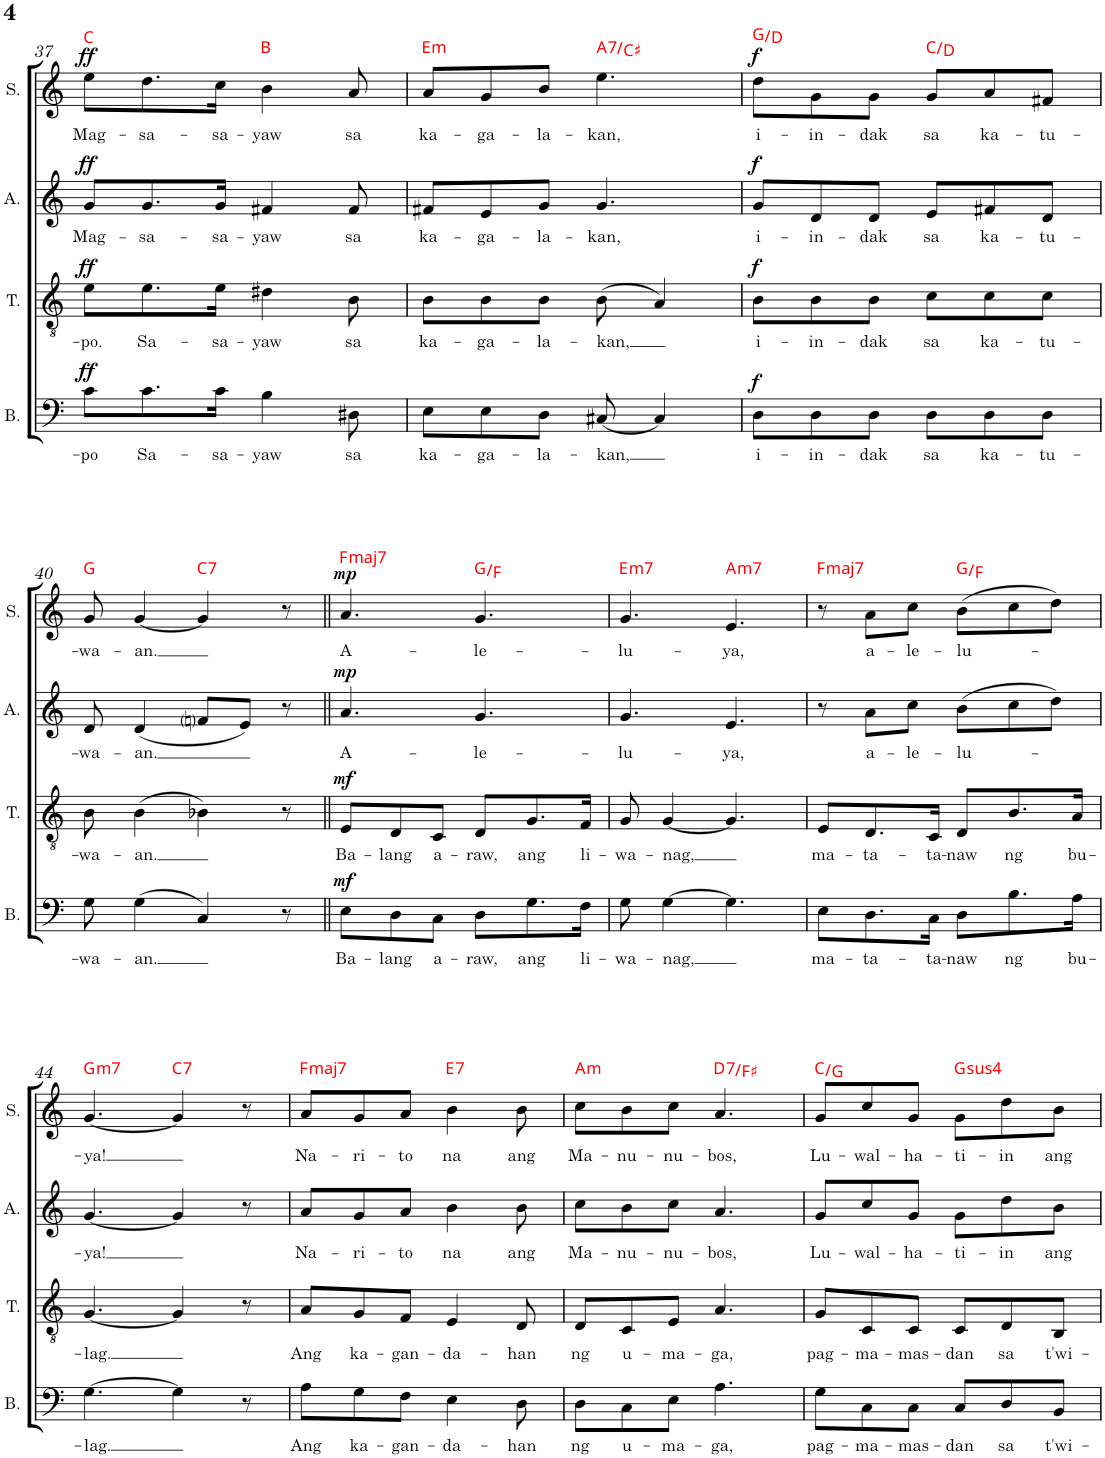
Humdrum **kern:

**kern	**text	**dynam	**kern	**text	**dynam	**kern	**text	**dynam	**kern	**text	**dynam	**harte
*part4	*part4	*part4	*part3	*part3	*part3	*part2	*part2	*part2	*part1	*part1	*part1	*part1
*staff4	*staff4	*staff4	*staff3	*staff3	*staff3	*staff2	*staff2	*staff2	*staff1	*staff1	*staff1	*
*I"Bass	*	*	*I"Tenor	*	*	*I"Alto	*	*	*I"Soprano	*	*	*
*I'B.	*	*	*I'T.	*	*	*I'A.	*	*	*I'S.	*	*	*
!!LO:PB:g=z
*clefF4	*	*	*clefGv2	*	*	*clefG2	*	*	*clefG2	*	*	*
*k[]	*	*	*k[]	*	*	*k[]	*	*	*k[]	*	*	*
*M6/8	*	*	*M6/8	*	*	*M6/8	*	*	*M6/8	*	*	*
=37	=37	=37	=37	=37	=37	=37	=37	=37	=37	=37	=37	=37
!	!LO:LY:b	!LO:DY:a	!	!LO:LY:b	!LO:DY:a	!	!LO:LY:b	!LO:DY:a	!	!LO:LY:b	!LO:DY:a	!
8c\L	-po	ff	8e\L	-po.	ff	8g/L	Mag-	ff	8ee\L	Mag-	ff	C:maj
!	!LO:LY:b	!	!	!LO:LY:b	!	!	!LO:LY:b	!	!	!LO:LY:b	!	!
8.c\	Sa-	.	8.e\	Sa-	.	8.g/	-sa-	.	8.dd\	-sa-	.	.
!	!LO:LY:b	!	!	!LO:LY:b	!	!	!LO:LY:b	!	!	!LO:LY:b	!	!
16c\Jk	-sa-	.	16e\Jk	-sa-	.	16g/Jk	-sa-	.	16cc\Jk	-sa-	.	.
!	!LO:LY:b	!	!	!LO:LY:b	!	!	!LO:LY:b	!	!	!LO:LY:b	!	!
4B\	-yaw	.	4d#X\	-yaw	.	4f#X/	-yaw	.	4b\	-yaw	.	B:maj
!	!LO:LY:b	!	!	!LO:LY:b	!	!	!LO:LY:b	!	!	!LO:LY:b	!	!
8D#X\	sa	.	8B\	sa	.	8f#/	sa	.	8a/	sa	.	.
=38	=38	=38	=38	=38	=38	=38	=38	=38	=38	=38	=38	=38
!	!LO:LY:b	!	!	!LO:LY:b	!	!	!LO:LY:b	!	!	!LO:LY:b	!	!LO:H:kt=m
8E\L	ka-	.	8B\L	ka-	.	8f#X/L	ka-	.	8a/L	ka-	.	E:min
!	!LO:LY:b	!	!	!LO:LY:b	!	!	!LO:LY:b	!	!	!LO:LY:b	!	!
8E\	-ga-	.	8B\	-ga-	.	8e/	-ga-	.	8g/	-ga-	.	.
!	!LO:LY:b	!	!	!LO:LY:b	!	!	!LO:LY:b	!	!	!LO:LY:b	!	!
8D\J	-la-	.	8B\J	-la-	.	8g/J	-la-	.	8b/J	-la-	.	.
!	!LO:LY:b	!	!	!LO:LY:b	!	!	!LO:LY:b	!	!	!LO:LY:b	!	!LO:H:kt=7
[8C#X/	-kan,	.	(8B\	-kan,	.	4.g/	-kan,	.	4.ee\	-kan,	.	A:7/3
4C#/]	.	.	4A/)	.	.	.	.	.	.	.	.	.
=39	=39	=39	=39	=39	=39	=39	=39	=39	=39	=39	=39	=39
!	!LO:LY:b	!LO:DY:a	!	!LO:LY:b	!LO:DY:a	!	!LO:LY:b	!LO:DY:a	!	!LO:LY:b	!LO:DY:a	!
8D\L	i-	f	8B\L	i-	f	8g/L	i-	f	8dd\L	i-	f	G:maj/5
!	!LO:LY:b	!	!	!LO:LY:b	!	!	!LO:LY:b	!	!	!LO:LY:b	!	!
8D\	-in-	.	8B\	-in-	.	8d/	-in-	.	8g\	-in-	.	.
!	!LO:LY:b	!	!	!LO:LY:b	!	!	!LO:LY:b	!	!	!LO:LY:b	!	!
8D\J	-dak	.	8B\J	-dak	.	8d/J	-dak	.	8g\J	-dak	.	.
!	!LO:LY:b	!	!	!LO:LY:b	!	!	!LO:LY:b	!	!	!LO:LY:b	!	!
8D\L	sa	.	8c\L	sa	.	8e/L	sa	.	8g/L	sa	.	C:maj/2
!	!LO:LY:b	!	!	!LO:LY:b	!	!	!LO:LY:b	!	!	!LO:LY:b	!	!
8D\	ka-	.	8c\	ka-	.	8f#X/	ka-	.	8a/	ka-	.	.
!	!LO:LY:b	!	!	!LO:LY:b	!	!	!LO:LY:b	!	!	!LO:LY:b	!	!
8D\J	-tu-	.	8c\J	-tu-	.	8d/J	-tu-	.	8f#X/J	-tu-	.	.
!!LO:LB:g=z
=40	=40	=40	=40	=40	=40	=40	=40	=40	=40	=40	=40	=40
!	!LO:LY:b	!	!	!LO:LY:b	!	!	!LO:LY:b	!	!	!LO:LY:b	!	!
8G\	-wa-	.	8B\	-wa-	.	8d/	-wa-	.	8g/	-wa-	.	G:maj
!	!LO:LY:b	!	!	!LO:LY:b	!	!	!LO:LY:b	!	!	!LO:LY:b	!	!
(4G\	-an.	.	(4B\	-an.	.	(4d/	-an.	.	[4g/	-an.	.	.
!	!	!	!	!	!	!	!	!	!	!	!	!LO:H:kt=7
4C/)	.	.	4B-X\)	.	.	8fni/L	.	.	4g/]	.	.	C:7
.	.	.	.	.	.	8e/J)	.	.	.	.	.	.
8r	.	.	8r	.	.	8r	.	.	8r	.	.	.
=41||	=41||	=41||	=41||	=41||	=41||	=41||	=41||	=41||	=41||	=41||	=41||	=41||
!	!LO:LY:b	!LO:DY:a	!	!LO:LY:b	!LO:DY:a	!	!LO:LY:b	!LO:DY:a	!	!LO:LY:b	!LO:DY:a	!LO:H:kt=maj7
8E\L	Ba-	mf	8E/L	Ba-	mf	4.a/	A-	mp	4.a/	A-	mp	F:maj7
!	!LO:LY:b	!	!	!LO:LY:b	!	!	!	!	!	!	!	!
8D\	-lang	.	8D/	-lang	.	.	.	.	.	.	.	.
!	!LO:LY:b	!	!	!LO:LY:b	!	!	!	!	!	!	!	!
8C\J	a-	.	8C/J	a-	.	.	.	.	.	.	.	.
!	!LO:LY:b	!	!	!LO:LY:b	!	!	!LO:LY:b	!	!	!LO:LY:b	!	!
8D\L	-raw,	.	8D/L	-raw,	.	4.g/	-le-	.	4.g/	-le-	.	G:maj/b7
!	!LO:LY:b	!	!	!LO:LY:b	!	!	!	!	!	!	!	!
8.G\	ang	.	8.G/	ang	.	.	.	.	.	.	.	.
!	!LO:LY:b	!	!	!LO:LY:b	!	!	!	!	!	!	!	!
16F\Jk	li-	.	16F/Jk	li-	.	.	.	.	.	.	.	.
=42	=42	=42	=42	=42	=42	=42	=42	=42	=42	=42	=42	=42
!	!LO:LY:b	!	!	!LO:LY:b	!	!	!LO:LY:b	!	!	!LO:LY:b	!	!LO:H:kt=m7
8G\	-wa-	.	8G/	-wa-	.	4.g/	-lu-	.	4.g/	-lu-	.	E:min7
!	!LO:LY:b	!	!	!LO:LY:b	!	!	!	!	!	!	!	!
[4G\	-nag,	.	[4G/	-nag,	.	.	.	.	.	.	.	.
!	!	!	!	!	!	!	!LO:LY:b	!	!	!LO:LY:b	!	!LO:H:kt=m7
4.G\]	.	.	4.G/]	.	.	4.e/	-ya,	.	4.e/	-ya,	.	A:min7
=43	=43	=43	=43	=43	=43	=43	=43	=43	=43	=43	=43	=43
!	!LO:LY:b	!	!	!LO:LY:b	!	!	!	!	!	!	!	!LO:H:kt=maj7
8E\L	ma-	.	8E/L	ma-	.	8r	.	.	8r	.	.	F:maj7
!	!LO:LY:b	!	!	!LO:LY:b	!	!	!LO:LY:b	!	!	!LO:LY:b	!	!
8.D\	-ta-	.	8.D/	-ta-	.	8a\L	a-	.	8a\L	a-	.	.
!	!	!	!	!	!	!	!LO:LY:b	!	!	!LO:LY:b	!	!
.	.	.	.	.	.	8cc\J	-le-	.	8cc\J	-le-	.	.
!	!LO:LY:b	!	!	!LO:LY:b	!	!	!	!	!	!	!	!
16C\Jk	-ta-	.	16C/Jk	-ta-	.	.	.	.	.	.	.	.
!	!LO:LY:b	!	!	!LO:LY:b	!	!	!LO:LY:b	!	!	!LO:LY:b	!	!
8D\L	-naw	.	8D/L	-naw	.	(8b\L	-lu-	.	(8b\L	-lu-	.	G:maj/b7
!	!LO:LY:b	!	!	!LO:LY:b	!	!	!	!	!	!	!	!
8.B\	ng	.	8.B/	ng	.	8cc\	.	.	8cc\	.	.	.
.	.	.	.	.	.	8dd\J)	.	.	8dd\J)	.	.	.
!	!LO:LY:b	!	!	!LO:LY:b	!	!	!	!	!	!	!	!
16A\Jk	bu-	.	16A/Jk	bu-	.	.	.	.	.	.	.	.
!!LO:LB:g=z
=44	=44	=44	=44	=44	=44	=44	=44	=44	=44	=44	=44	=44
!	!LO:LY:b	!	!	!LO:LY:b	!	!	!LO:LY:b	!	!	!LO:LY:b	!	!LO:H:kt=m7
[4.G\	-lag.	.	[4.G/	-lag.	.	[4.g/	-ya!	.	[4.g/	-ya!	.	G:min7
!	!	!	!	!	!	!	!	!	!	!	!	!LO:H:kt=7
4G\]	.	.	4G/]	.	.	4g/]	.	.	4g/]	.	.	C:7
8r	.	.	8r	.	.	8r	.	.	8r	.	.	.
=45	=45	=45	=45	=45	=45	=45	=45	=45	=45	=45	=45	=45
!	!LO:LY:b	!	!	!LO:LY:b	!	!	!LO:LY:b	!	!	!LO:LY:b	!	!LO:H:kt=maj7
8A\L	Ang	.	8A/L	Ang	.	8a/L	Na-	.	8a/L	Na-	.	F:maj7
!	!LO:LY:b	!	!	!LO:LY:b	!	!	!LO:LY:b	!	!	!LO:LY:b	!	!
8G\	ka-	.	8G/	ka-	.	8g/	-ri-	.	8g/	-ri-	.	.
!	!LO:LY:b	!	!	!LO:LY:b	!	!	!LO:LY:b	!	!	!LO:LY:b	!	!
8F\J	-gan-	.	8F/J	-gan-	.	8a/J	-to	.	8a/J	-to	.	.
!	!LO:LY:b	!	!	!LO:LY:b	!	!	!LO:LY:b	!	!	!LO:LY:b	!	!LO:H:kt=7
4E\	-da-	.	4E/	-da-	.	4b\	na	.	4b\	na	.	E:7
!	!LO:LY:b	!	!	!LO:LY:b	!	!	!LO:LY:b	!	!	!LO:LY:b	!	!
8D\	-han	.	8D/	-han	.	8b\	ang	.	8b\	ang	.	.
=46	=46	=46	=46	=46	=46	=46	=46	=46	=46	=46	=46	=46
!	!LO:LY:b	!	!	!LO:LY:b	!	!	!LO:LY:b	!	!	!LO:LY:b	!	!LO:H:kt=m
8D\L	ng	.	8D/L	ng	.	8cc\L	Ma-	.	8cc\L	Ma-	.	A:min
!	!LO:LY:b	!	!	!LO:LY:b	!	!	!LO:LY:b	!	!	!LO:LY:b	!	!
8C\	u-	.	8C/	u-	.	8b\	-nu-	.	8b\	-nu-	.	.
!	!LO:LY:b	!	!	!LO:LY:b	!	!	!LO:LY:b	!	!	!LO:LY:b	!	!
8E\J	-ma-	.	8E/J	-ma-	.	8cc\J	-nu-	.	8cc\J	-nu-	.	.
!	!LO:LY:b	!	!	!LO:LY:b	!	!	!LO:LY:b	!	!	!LO:LY:b	!	!LO:H:kt=7
4.A\	-ga,	.	4.A/	-ga,	.	4.a/	-bos,	.	4.a/	-bos,	.	D:7/3
=47	=47	=47	=47	=47	=47	=47	=47	=47	=47	=47	=47	=47
!	!LO:LY:b	!	!	!LO:LY:b	!	!	!LO:LY:b	!	!	!LO:LY:b	!	!
8G\L	pag-	.	8G/L	pag-	.	8g/L	Lu-	.	8g/L	Lu-	.	C:maj/5
!	!LO:LY:b	!	!	!LO:LY:b	!	!	!LO:LY:b	!	!	!LO:LY:b	!	!
8C\	-ma-	.	8C/	-ma-	.	8cc/	-wal-	.	8cc/	-wal-	.	.
!	!LO:LY:b	!	!	!LO:LY:b	!	!	!LO:LY:b	!	!	!LO:LY:b	!	!
8C\J	-mas-	.	8C/J	-mas-	.	8g/J	-ha-	.	8g/J	-ha-	.	.
!	!LO:LY:b	!	!	!LO:LY:b	!	!	!LO:LY:b	!	!	!LO:LY:b	!	!LO:H:kt=4
8C/L	-dan	.	8C/L	-dan	.	8g\L	-ti-	.	8g\L	-ti-	.	G:sus4
!	!LO:LY:b	!	!	!LO:LY:b	!	!	!LO:LY:b	!	!	!LO:LY:b	!	!
8D/	sa	.	8D/	sa	.	8dd\	-in	.	8dd\	-in	.	.
!	!LO:LY:b	!	!	!LO:LY:b	!	!	!LO:LY:b	!	!	!LO:LY:b	!	!
8BB/J	t'wi-	.	8BB/J	t'wi-	.	8b\J	ang	.	8b\J	ang	.	.
=	=	=	=	=	=	=	=	=	=	=	=	=
*-	*-	*-	*-	*-	*-	*-	*-	*-	*-	*-	*-	*-
